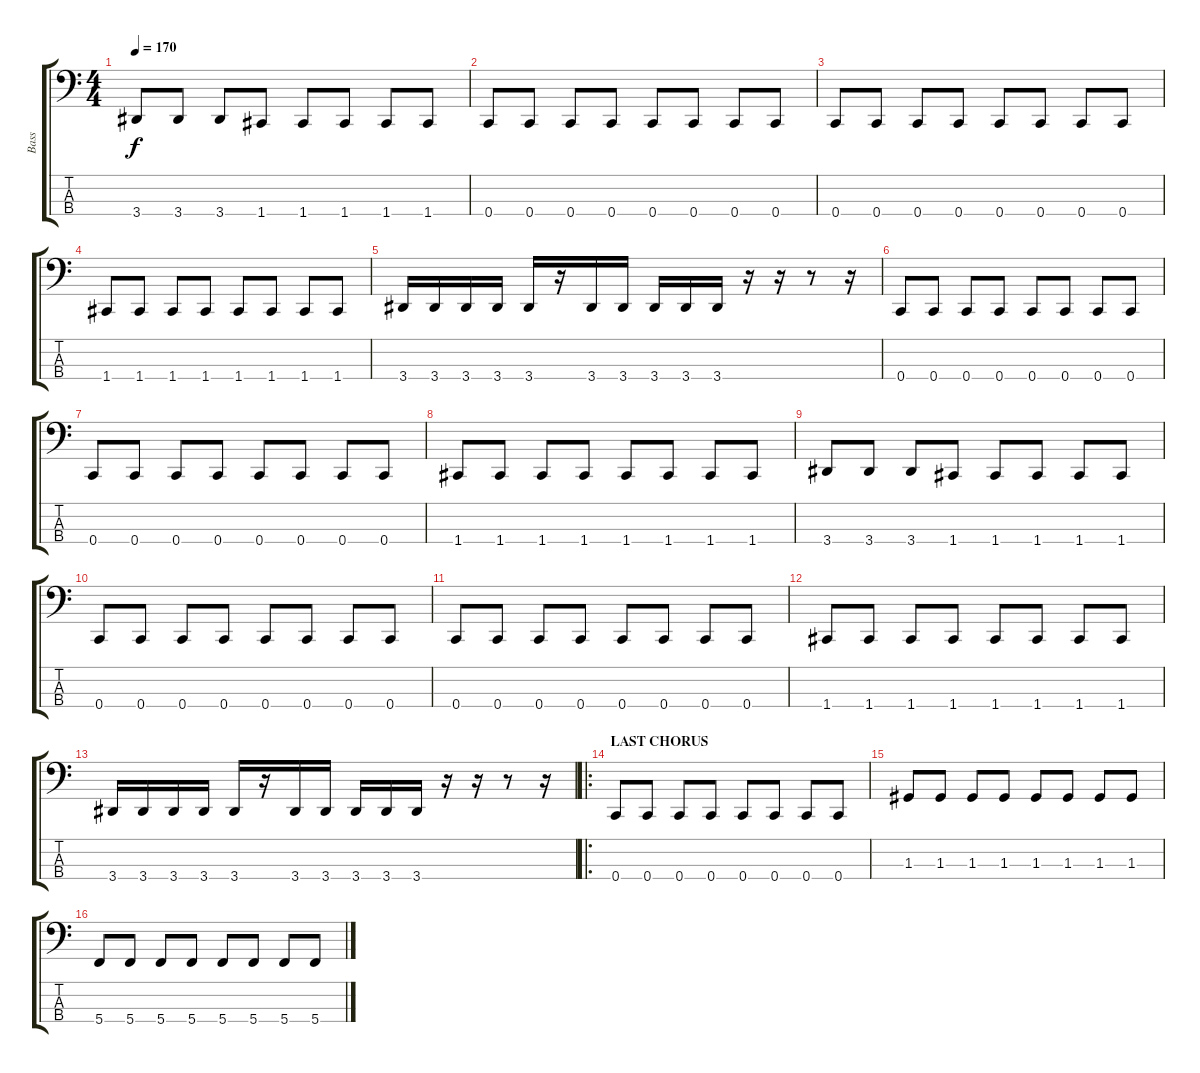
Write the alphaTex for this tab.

\track ("Bass" "Bass") {instrument electricbasspick}
\staff {score tabs}
\tuning (F2 C2 G1 C1) {hide}
\ts (4 4)
\tempo 170
\clef f4
\ks c
3.4.8{dy f} 3.4.8 3.4.8 1.4.8 1.4.8 1.4.8 1.4.8 1.4.8 |
0.4.8 0.4.8 0.4.8 0.4.8 0.4.8 0.4.8 0.4.8 0.4.8 |
0.4.8 0.4.8 0.4.8 0.4.8 0.4.8 0.4.8 0.4.8 0.4.8 |
1.4.8 1.4.8 1.4.8 1.4.8 1.4.8 1.4.8 1.4.8 1.4.8 |
3.4.16 3.4.16 3.4.16 3.4.16 3.4.16 r.16 3.4.16 3.4.16 3.4.16 3.4.16 3.4.16 r.16 r.16 r.8 r.16 |
0.4.8 0.4.8 0.4.8 0.4.8 0.4.8 0.4.8 0.4.8 0.4.8 |
0.4.8 0.4.8 0.4.8 0.4.8 0.4.8 0.4.8 0.4.8 0.4.8 |
1.4.8 1.4.8 1.4.8 1.4.8 1.4.8 1.4.8 1.4.8 1.4.8 |
3.4.8 3.4.8 3.4.8 1.4.8 1.4.8 1.4.8 1.4.8 1.4.8 |
0.4.8 0.4.8 0.4.8 0.4.8 0.4.8 0.4.8 0.4.8 0.4.8 |
0.4.8 0.4.8 0.4.8 0.4.8 0.4.8 0.4.8 0.4.8 0.4.8 |
1.4.8 1.4.8 1.4.8 1.4.8 1.4.8 1.4.8 1.4.8 1.4.8 |
3.4.16 3.4.16 3.4.16 3.4.16 3.4.16 r.16 3.4.16 3.4.16 3.4.16 3.4.16 3.4.16 r.16 r.16 r.8 r.16 |
\ro
\section ("" "LAST CHORUS")
0.4.8 0.4.8 0.4.8 0.4.8 0.4.8 0.4.8 0.4.8 0.4.8 |
1.3.8 1.3.8 1.3.8 1.3.8 1.3.8 1.3.8 1.3.8 1.3.8 |
5.4.8 5.4.8 5.4.8 5.4.8 5.4.8 5.4.8 5.4.8 5.4.8
